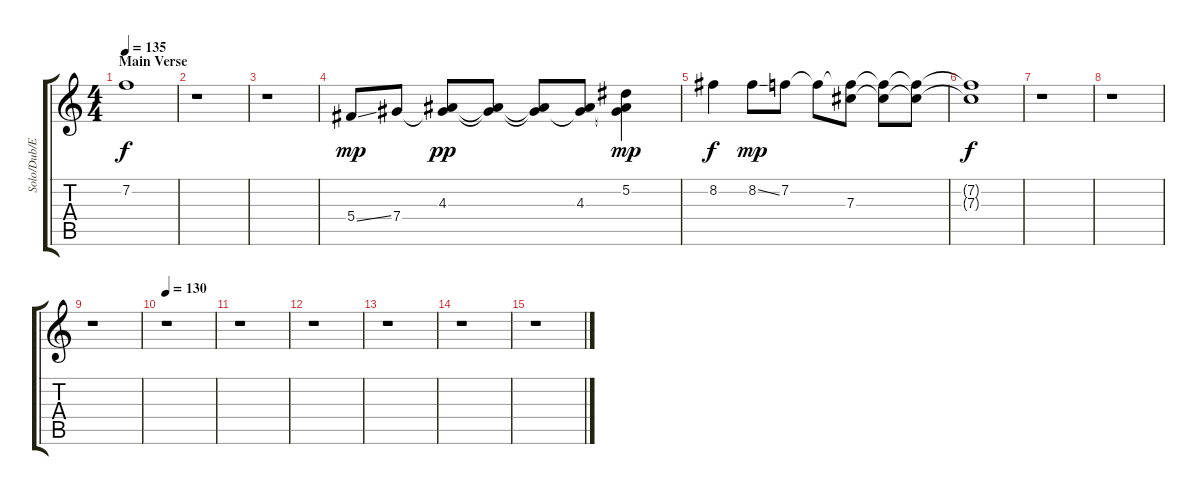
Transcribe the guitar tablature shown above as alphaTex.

\track ("Solo/Dub/Effects" "Solo/Dub/E") {instrument electricguitarjazz}
\staff {score tabs}
\tuning (Eb4 Bb3 Gb3 Db3 Ab2 Eb2) {hide}
\ts (4 4)
\section ("" "Main Verse")
\tempo 135
\clef g2
\ks c
7.2{t}.1{dy f} |
r.1 |
r.1 |
5.4{ss}.8{dy mp} 7.4.8 (4.3 7.4{t}).8{dy pp} (4.3{t} 7.4{t}).8 (4.3{t} 7.4{t}).8 (4.3 7.4{t}).8 (5.2 4.3{t} 7.4{t}).4{dy mp} |
8.2.4{dy f} 8.2{ss}.8{dy mp} 7.2.8 7.2{t}.8 (7.2{t} 7.3).8 (7.2{t} 7.3{t}).8 (7.2{t} 7.3{t}).8 |
(7.2{t} 7.3{t}).1{dy f} |
r.1 |
r.1 |
r.1 |
\tempo 130
r.1 |
r.1 |
r.1 |
r.1 |
r.1 |
r.1
